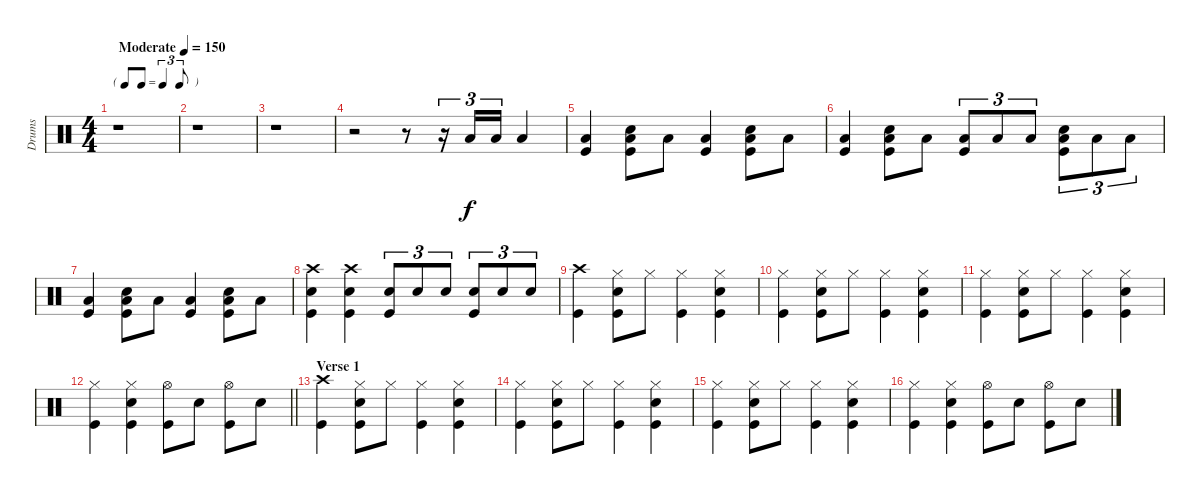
\track ("Drums" "Drums") {instrument percussion}
\staff {score}
\articulation defaults
\ts (4 4)
\tf triplet8th
\tempo (150 "Moderate")
\clef neutral
\ks c
r.1{dy f} |
r.1 |
r.1 |
r.2 r.8 r.16{tu (3 2)} "Low Floor Tom (hit)".16{tu (3 2)} "Low Floor Tom (hit)".16{tu (3 2)} "Low Floor Tom (hit)".4 |
("Low Floor Tom (hit)" "Kick (hit)").4 ("Low Floor Tom (hit)" "Kick (hit)" "Snare (hit) 2").8 "Low Floor Tom (hit)".8 ("Low Floor Tom (hit)" "Kick (hit)").4 ("Low Floor Tom (hit)" "Kick (hit)" "Snare (hit) 2").8 "Low Floor Tom (hit)".8 |
("Low Floor Tom (hit)" "Kick (hit)").4 ("Low Floor Tom (hit)" "Kick (hit)" "Snare (hit) 2").8 "Low Floor Tom (hit)".8 ("Low Floor Tom (hit)" "Kick (hit)").8{tu (3 2)} "Low Floor Tom (hit)".8{tu (3 2)} "Low Floor Tom (hit)".8{tu (3 2)} ("Low Floor Tom (hit)" "Kick (hit)" "Snare (hit) 2").8{tu (3 2)} "Low Floor Tom (hit)".8{tu (3 2)} "Low Floor Tom (hit)".8{tu (3 2)} |
("Low Floor Tom (hit)" "Kick (hit)").4 ("Low Floor Tom (hit)" "Kick (hit)" "Snare (hit) 2").8 "Low Floor Tom (hit)".8 ("Low Floor Tom (hit)" "Kick (hit)").4 ("Low Floor Tom (hit)" "Kick (hit)" "Snare (hit) 2").8 "Low Floor Tom (hit)".8 |
("Crash high (hit)" "Kick (hit)" "Snare (hit) 2").4 ("Crash high (hit)" "Kick (hit)" "Snare (hit) 2").4 ("Kick (hit)" "Snare (hit) 2").8{tu (3 2)} "Snare (hit) 2".8{tu (3 2)} "Snare (hit) 2".8{tu (3 2)} ("Kick (hit)" "Snare (hit) 2").8{tu (3 2)} "Snare (hit) 2".8{tu (3 2)} "Snare (hit) 2".8{tu (3 2)} |
("Crash high (hit)" "Kick (hit)").4 ("Hi-Hat (closed)" "Kick (hit)" "Snare (hit) 2").8 "Hi-Hat (closed)".8 ("Hi-Hat (closed)" "Kick (hit)").4 ("Hi-Hat (closed)" "Kick (hit)" "Snare (hit) 2").4 |
("Hi-Hat (closed)" "Kick (hit)").4 ("Hi-Hat (closed)" "Kick (hit)" "Snare (hit) 2").8 "Hi-Hat (closed)".8 ("Hi-Hat (closed)" "Kick (hit)").4 ("Hi-Hat (closed)" "Kick (hit)" "Snare (hit) 2").4 |
("Hi-Hat (closed)" "Kick (hit)").4 ("Hi-Hat (closed)" "Kick (hit)" "Snare (hit) 2").8 "Hi-Hat (closed)".8 ("Hi-Hat (closed)" "Kick (hit)").4 ("Hi-Hat (closed)" "Kick (hit)" "Snare (hit) 2").4 |
\barLineRight lightlight
("Hi-Hat (closed)" "Kick (hit)").4 ("Hi-Hat (closed)" "Kick (hit)" "Snare (hit) 2").4 ("Hi-Hat (open)" "Kick (hit)").8 "Snare (hit) 2".8 ("Hi-Hat (open)" "Kick (hit)").8 "Snare (hit) 2".8 |
\section ("" "Verse 1")
("Crash high (hit)" "Kick (hit)").4 ("Hi-Hat (closed)" "Kick (hit)" "Snare (hit) 2").8 "Hi-Hat (closed)".8 ("Hi-Hat (closed)" "Kick (hit)").4 ("Hi-Hat (closed)" "Kick (hit)" "Snare (hit) 2").4 |
("Hi-Hat (closed)" "Kick (hit)").4 ("Hi-Hat (closed)" "Kick (hit)" "Snare (hit) 2").8 "Hi-Hat (closed)".8 ("Hi-Hat (closed)" "Kick (hit)").4 ("Hi-Hat (closed)" "Kick (hit)" "Snare (hit) 2").4 |
("Hi-Hat (closed)" "Kick (hit)").4 ("Hi-Hat (closed)" "Kick (hit)" "Snare (hit) 2").8 "Hi-Hat (closed)".8 ("Hi-Hat (closed)" "Kick (hit)").4 ("Hi-Hat (closed)" "Kick (hit)" "Snare (hit) 2").4 |
("Hi-Hat (closed)" "Kick (hit)").4 ("Hi-Hat (closed)" "Kick (hit)" "Snare (hit) 2").4 ("Hi-Hat (open)" "Kick (hit)").8 "Snare (hit) 2".8 ("Hi-Hat (open)" "Kick (hit)").8 "Snare (hit) 2".8
